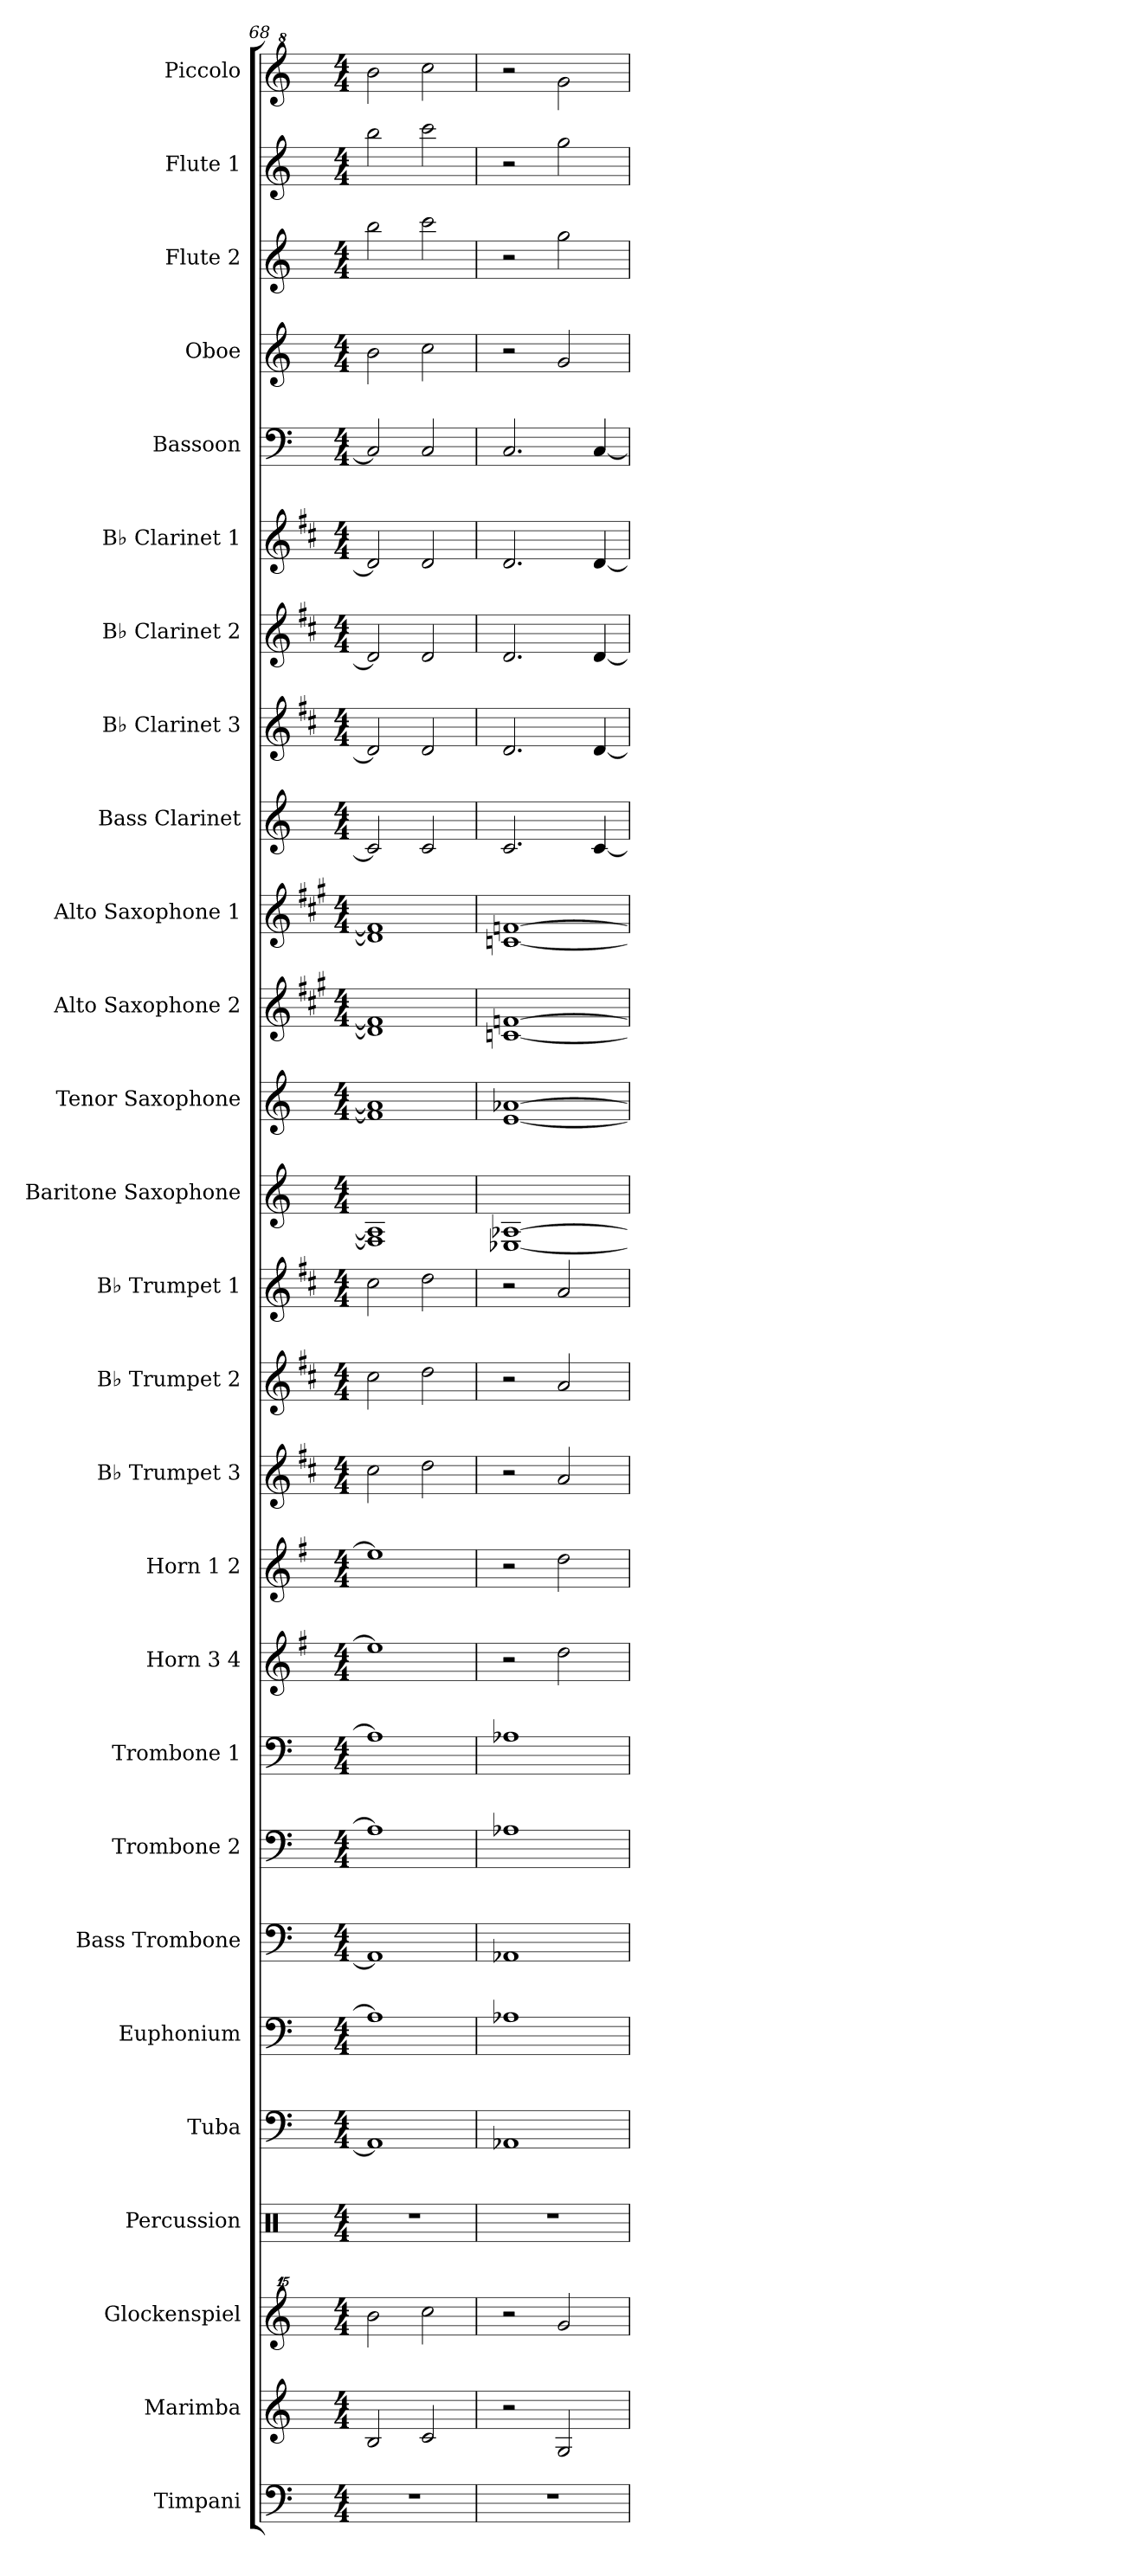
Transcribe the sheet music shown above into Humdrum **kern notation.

**kern	**kern	**kern	**kern	**kern	**kern	**kern	**kern	**kern	**kern	**kern	**kern	**kern	**kern	**kern	**kern	**kern	**kern	**kern	**kern	**kern	**kern	**kern	**kern	**kern	**kern	**kern
*part27	*part26	*part25	*part24	*part23	*part22	*part21	*part20	*part19	*part18	*part17	*part16	*part15	*part14	*part13	*part12	*part11	*part10	*part9	*part8	*part7	*part6	*part5	*part4	*part3	*part2	*part1
*staff27	*staff26	*staff25	*staff24	*staff23	*staff22	*staff21	*staff20	*staff19	*staff18	*staff17	*staff16	*staff15	*staff14	*staff13	*staff12	*staff11	*staff10	*staff9	*staff8	*staff7	*staff6	*staff5	*staff4	*staff3	*staff2	*staff1
*I"Timpani	*I"Marimba	*I"Glockenspiel	*I"Percussion	*I"Tuba	*I"Euphonium	*I"Bass Trombone	*I"Trombone 2	*I"Trombone 1	*I"Horn 3 4	*I"Horn 1 2	*I"B♭ Trumpet 3	*I"B♭ Trumpet 2	*I"B♭ Trumpet 1	*I"Baritone Saxophone	*I"Tenor Saxophone	*I"Alto Saxophone 2	*I"Alto Saxophone 1	*I"Bass Clarinet	*I"B♭ Clarinet 3	*I"B♭ Clarinet 2	*I"B♭ Clarinet 1	*I"Bassoon	*I"Oboe	*I"Flute 2	*I"Flute 1	*I"Piccolo
*I'Timp.	*I'Mrm.	*I'Glk.	*I'Perc.	*I'Tu.	*I'Eu.	*I'B. Trb.	*I'Trb. 2	*I'Trb. 1	*I'Hn. 3 4	*I'Hn. 1 2	*I'Tpt. 3	*I'Tpt. 2	*I'Tpt. 1	*I'Bar. Sax.	*I'T. Sax.	*I'A. Sax. 2	*I'A. Sax. 1	*I'B. Cl.	*I'B♭ Cl. 3	*I'B♭ Cl. 2	*I'B♭ Cl. 1	*I'Bsn.	*I'Ob.	*I'Fl. 2	*I'Fl. 1	*I'Picc.
*clefF4	*clefG2	*clefG^^2	*clefX	*clefF4	*clefF4	*clefF4	*clefF4	*clefF4	*clefG2	*clefG2	*clefG2	*clefG2	*clefG2	*clefG2	*clefG2	*clefG2	*clefG2	*clefG2	*clefG2	*clefG2	*clefG2	*clefF4	*clefG2	*clefG2	*clefG2	*clefG^2
*	*	*	*	*	*	*	*	*	*ITrd4c7	*ITrd4c7	*ITrd1c2	*ITrd1c2	*ITrd1c2	*ITrd12c21	*ITrd8c14	*ITrd5c9	*ITrd5c9	*ITrd8c14	*ITrd1c2	*ITrd1c2	*ITrd1c2	*	*	*	*	*ITrd-7c-12
*k[]	*k[]	*k[]	*k[]	*k[]	*k[]	*k[]	*k[]	*k[]	*k[]	*k[]	*k[]	*k[]	*k[]	*k[]	*k[]	*k[]	*k[]	*k[]	*k[]	*k[]	*k[]	*k[]	*k[]	*k[]	*k[]	*k[]
*C:	*C:	*C:	*C:	*C:	*C:	*C:	*C:	*C:	*C:	*C:	*C:	*C:	*C:	*C:	*C:	*C:	*C:	*C:	*C:	*C:	*C:	*C:	*C:	*C:	*C:	*C:
*M4/4	*M4/4	*M4/4	*M4/4	*M4/4	*M4/4	*M4/4	*M4/4	*M4/4	*M4/4	*M4/4	*M4/4	*M4/4	*M4/4	*M4/4	*M4/4	*M4/4	*M4/4	*M4/4	*M4/4	*M4/4	*M4/4	*M4/4	*M4/4	*M4/4	*M4/4	*M4/4
=68	=68	=68	=68	=68	=68	=68	=68	=68	=68	=68	=68	=68	=68	=68	=68	=68	=68	=68	=68	=68	=68	=68	=68	=68	=68	=68
1r	2B/	2bbb\	1r	1AA]	1A]	1AA]	1A]	1A]	1a]	1a]	2b\	2b\	2b\	1FF] 1AA]	1F] 1A]	1F] 1A]	1F] 1A]	2C/]	2c/]	2c/]	2c/]	2C/]	2b\	2bb\	2bb\	2bbb\
.	2c/	2cccc\	.	.	.	.	.	.	.	.	2cc\	2cc\	2cc\	.	.	.	.	2C/	2c/	2c/	2c/	2C/	2cc\	2ccc\	2ccc\	2cccc\
=69	=69	=69	=69	=69	=69	=69	=69	=69	=69	=69	=69	=69	=69	=69	=69	=69	=69	=69	=69	=69	=69	=69	=69	=69	=69	=69
1r	2r	2r	1r	1AA-X	1A-X	1AA-X	1A-X	1A-X	2r	2r	2r	2r	2r	[1EE-X [1AA-X	[1E [1A-X	[1E-X [1A-X	[1E-X [1A-X	2.C/	2.c/	2.c/	2.c/	2.C/	2r	2r	2r	2r
.	2G/	2ggg/	.	.	.	.	.	.	2g\	2g\	2g/	2g/	2g/	.	.	.	.	.	.	.	.	.	2g/	2gg\	2gg\	2ggg\
.	.	.	.	.	.	.	.	.	.	.	.	.	.	.	.	.	.	[4C/	[4c/	[4c/	[4c/	[4C/	.	.	.	.
=	=	=	=	=	=	=	=	=	=	=	=	=	=	=	=	=	=	=	=	=	=	=	=	=	=	=
*-	*-	*-	*-	*-	*-	*-	*-	*-	*-	*-	*-	*-	*-	*-	*-	*-	*-	*-	*-	*-	*-	*-	*-	*-	*-	*-
